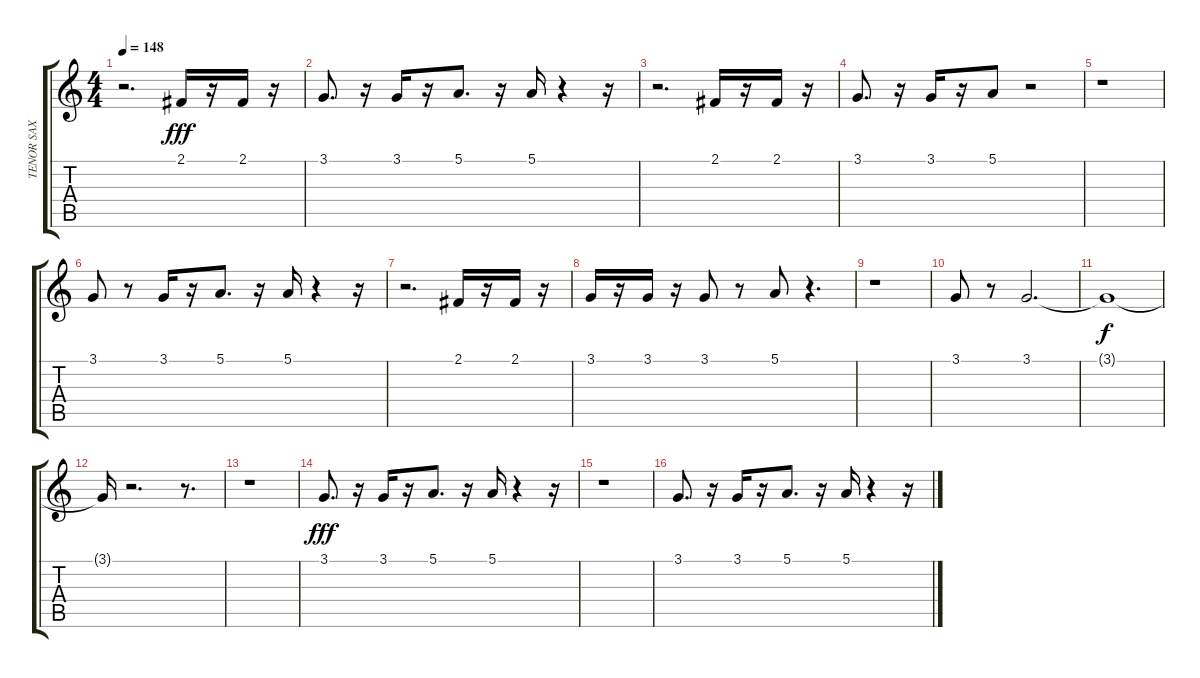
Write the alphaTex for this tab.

\track ("TENOR SAX" "TENOR SAX") {instrument tenorsax}
\staff {score tabs}
\tuning (E4 B3 G3 D3 A2 E2) {hide}
\ts (4 4)
\tempo 148
\clef g2
\ks c
r.2{d dy fff} 2.1.16 r.16 2.1.16 r.16 |
3.1.8{d} r.16 3.1.16 r.16 5.1.8{d} r.16 5.1.16 r.4 r.16 |
r.2{d} 2.1.16 r.16 2.1.16 r.16 |
3.1.8{d} r.16 3.1.16 r.16 5.1.8 r.2 |
r.1 |
3.1.8 r.8 3.1.16 r.16 5.1.8{d} r.16 5.1.16 r.4 r.16 |
r.2{d} 2.1.16 r.16 2.1.16 r.16 |
3.1.16 r.16 3.1.16 r.16 3.1.8 r.8 5.1.8 r.4{d} |
r.1 |
3.1.8 r.8 3.1.2{d} |
3.1{t}.1{dy f} |
3.1{t}.16 r.2{d} r.8{d} |
r.1 |
3.1.8{d dy fff} r.16 3.1.16 r.16 5.1.8{d} r.16 5.1.16 r.4 r.16 |
r.1 |
3.1.8{d} r.16 3.1.16 r.16 5.1.8{d} r.16 5.1.16 r.4 r.16
